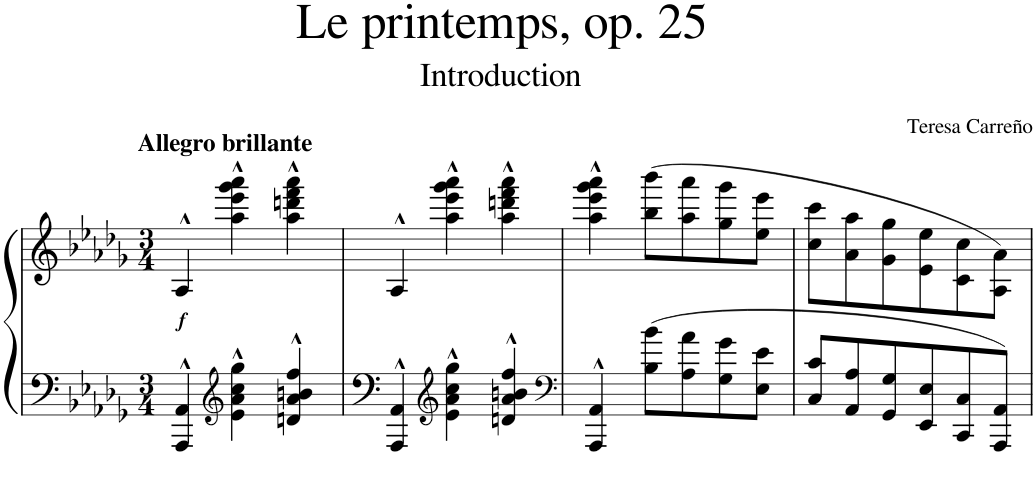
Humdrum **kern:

**kern	**kern
*part1	*part1
*staff2	*staff1
*I"Piano	*
*I'Pno.	*
*clefF4	*clefG2
*k[b-e-a-d-g-]	*k[b-e-a-d-g-]
*M3/4	*M3/4
=1	=1
!	!LO:TX:a:B:t=Allegro brillante
!	!LO:TX:b:Bi:t=f
4AAA-/^^ 4AA-/^^	4A-^^/
*clefG2	*
4e-\^^ 4a-\^^ 4cc\^^ 4gg-\^^	4aa-\^^ 4eee-\^^ 4ggg-\^^ 4aaa-\^^
4dn/^^ 4a-/^^ 4bn/^^ 4ff/^^	4aa-\^^ 4dddn\^^ 4fff\^^ 4aaa-\^^
=2	=2
4AAA-/^^ 4AA-/^^	4A-^^/
*clefG2	*
4e-\^^ 4a-\^^ 4cc\^^ 4gg-\^^	4aa-\^^ 4eee-\^^ 4ggg-\^^ 4aaa-\^^
4dn/^^ 4a-/^^ 4bn/^^ 4ff/^^	4aa-\^^ 4dddn\^^ 4fff\^^ 4aaa-\^^
=3	=3
*clefF4	*
4AAA-/^^ 4AA-/^^	4aa-\^^ 4eee-\^^ 4ggg-\^^ 4aaa-\^^
8B-\ 8b-\L	(8bb-\ 8bbb-\L
8A-\ 8a-\	8aa-\ 8aaa-\
8G-\ 8g-\	8gg-\ 8ggg-\
8E-\ 8e-\J	8ee-\ 8eee-\J
=4	=4
8C/ 8c/L	8cc\ 8ccc\L
8AA-/ 8A-/	8a-\ 8aa-\
8GG-/ 8G-/	8g-\ 8gg-\
8EE-/ 8E-/	8e-\ 8ee-\
8CC/ 8C/	8c\ 8cc\
8AAA-/ 8AA-/J	8A-\ 8a-\J)
=	=
*-	*-
